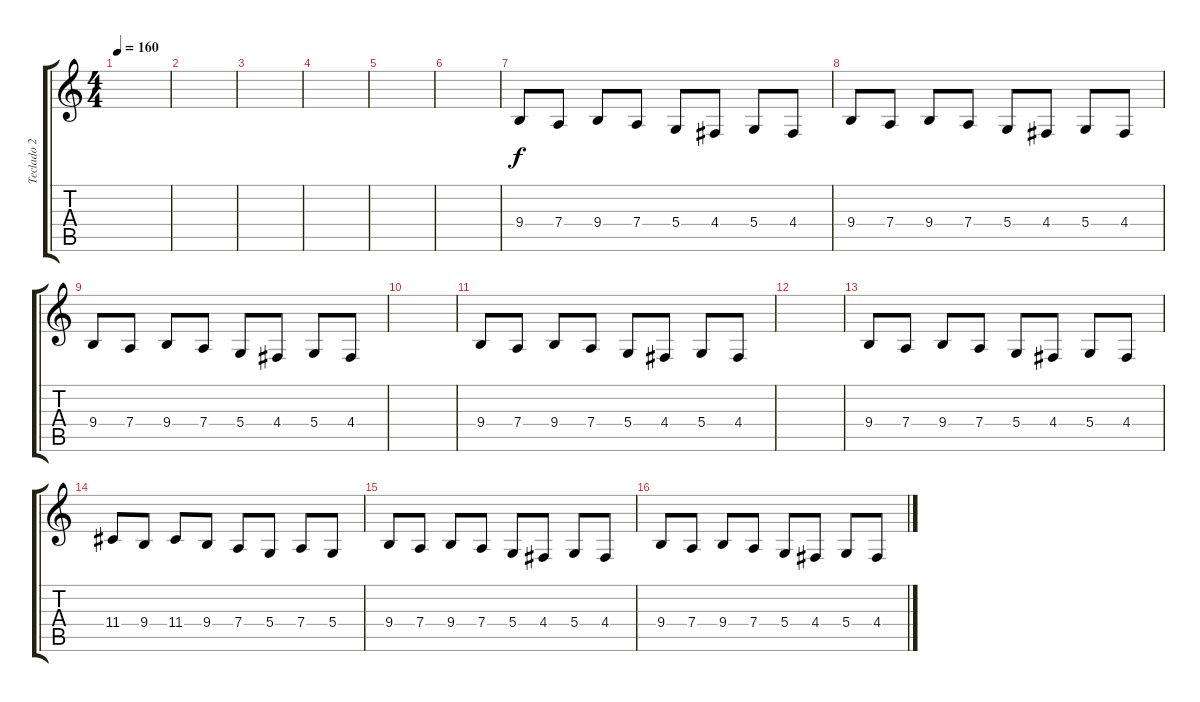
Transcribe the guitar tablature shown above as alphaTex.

\track ("Teclado 2" "Teclado 2") {instrument harpsichord}
\staff {score tabs}
\tuning (E4 B3 G3 D3 A2 E2) {hide}
\ts (4 4)
\tempo 160
\clef g2
\ks c
|
|
|
|
|
|
9.4.8 7.4.8 9.4.8 7.4.8 5.4.8 4.4.8 5.4.8 4.4.8 |
9.4.8 7.4.8 9.4.8 7.4.8 5.4.8 4.4.8 5.4.8 4.4.8 |
9.4.8 7.4.8 9.4.8 7.4.8 5.4.8 4.4.8 5.4.8 4.4.8 |
|
9.4.8 7.4.8 9.4.8 7.4.8 5.4.8 4.4.8 5.4.8 4.4.8 |
|
9.4.8 7.4.8 9.4.8 7.4.8 5.4.8 4.4.8 5.4.8 4.4.8 |
11.4.8 9.4.8 11.4.8 9.4.8 7.4.8 5.4.8 7.4.8 5.4.8 |
9.4.8 7.4.8 9.4.8 7.4.8 5.4.8 4.4.8 5.4.8 4.4.8 |
9.4.8 7.4.8 9.4.8 7.4.8 5.4.8 4.4.8 5.4.8 4.4.8
